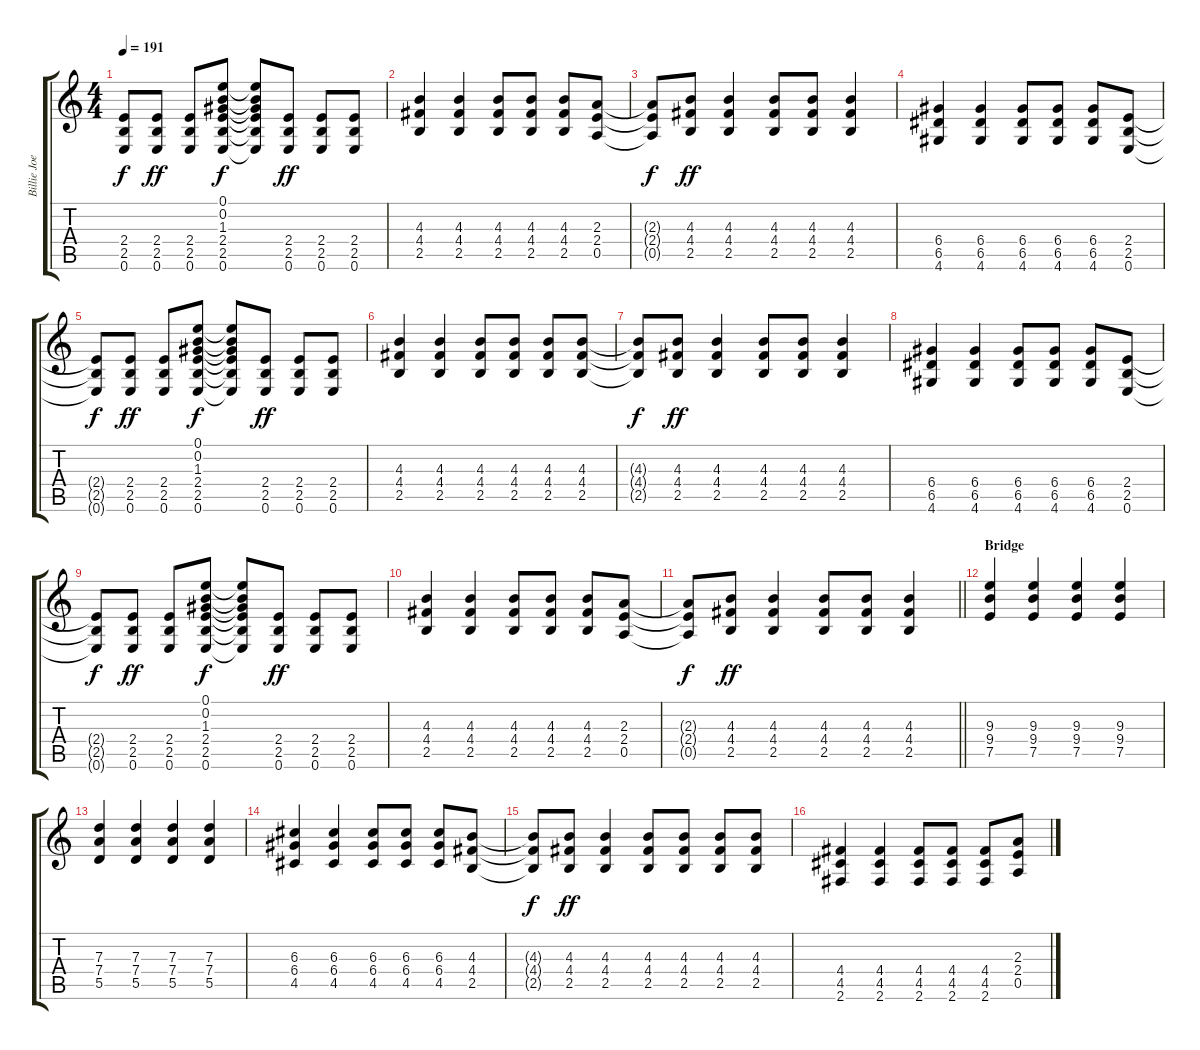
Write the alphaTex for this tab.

\track ("Billie Joe Armstrong (Guitar)" "Billie Joe") {instrument distortionguitar}
\staff {score tabs}
\tuning (E4 B3 G3 D3 A2 E2) {hide}
\ts (4 4)
\tempo 191
\clef g2
\ks c
(2.4{t} 2.5{t} 0.6{t}).8{dy f} (2.4 2.5 0.6).8{dy ff} (2.4 2.5 0.6).8 (0.1 0.2 1.3 2.4 2.5 0.6).8{dy f} (0.1{t} 0.2{t} 1.3{t} 2.4{t} 2.5{t} 0.6{t}).8 (2.4 2.5 0.6).8{dy ff} (2.4 2.5 0.6).8 (2.4 2.5 0.6).8 |
(4.3 4.4 2.5).4 (4.3 4.4 2.5).4 (4.3 4.4 2.5).8 (4.3 4.4 2.5).8 (4.3 4.4 2.5).8 (2.3 2.4 0.5).8 |
(2.3{t} 2.4{t} 0.5{t}).8{dy f} (4.3 4.4 2.5).8{dy ff} (4.3 4.4 2.5).4 (4.3 4.4 2.5).8 (4.3 4.4 2.5).8 (4.3 4.4 2.5).4 |
(6.4 6.5 4.6).4 (6.4 6.5 4.6).4 (6.4 6.5 4.6).8 (6.4 6.5 4.6).8 (6.4 6.5 4.6).8 (2.4 2.5 0.6).8 |
(2.4{t} 2.5{t} 0.6{t}).8{dy f} (2.4 2.5 0.6).8{dy ff} (2.4 2.5 0.6).8 (0.1 0.2 1.3 2.4 2.5 0.6).8{dy f} (0.1{t} 0.2{t} 1.3{t} 2.4{t} 2.5{t} 0.6{t}).8 (2.4 2.5 0.6).8{dy ff} (2.4 2.5 0.6).8 (2.4 2.5 0.6).8 |
(4.3 4.4 2.5).4 (4.3 4.4 2.5).4 (4.3 4.4 2.5).8 (4.3 4.4 2.5).8 (4.3 4.4 2.5).8 (4.3 4.4 2.5).8 |
(4.3{t} 4.4{t} 2.5{t}).8{dy f} (4.3 4.4 2.5).8{dy ff} (4.3 4.4 2.5).4 (4.3 4.4 2.5).8 (4.3 4.4 2.5).8 (4.3 4.4 2.5).4 |
(6.4 6.5 4.6).4 (6.4 6.5 4.6).4 (6.4 6.5 4.6).8 (6.4 6.5 4.6).8 (6.4 6.5 4.6).8 (2.4 2.5 0.6).8 |
(2.4{t} 2.5{t} 0.6{t}).8{dy f} (2.4 2.5 0.6).8{dy ff} (2.4 2.5 0.6).8 (0.1 0.2 1.3 2.4 2.5 0.6).8{dy f} (0.1{t} 0.2{t} 1.3{t} 2.4{t} 2.5{t} 0.6{t}).8 (2.4 2.5 0.6).8{dy ff} (2.4 2.5 0.6).8 (2.4 2.5 0.6).8 |
(4.3 4.4 2.5).4 (4.3 4.4 2.5).4 (4.3 4.4 2.5).8 (4.3 4.4 2.5).8 (4.3 4.4 2.5).8 (2.3 2.4 0.5).8 |
\barLineRight lightlight
(2.3{t} 2.4{t} 0.5{t}).8{dy f} (4.3 4.4 2.5).8{dy ff} (4.3 4.4 2.5).4 (4.3 4.4 2.5).8 (4.3 4.4 2.5).8 (4.3 4.4 2.5).4 |
\section ("" "Bridge")
(9.3 9.4 7.5).4 (9.3 9.4 7.5).4 (9.3 9.4 7.5).4 (9.3 9.4 7.5).4 |
(7.3 7.4 5.5).4 (7.3 7.4 5.5).4 (7.3 7.4 5.5).4 (7.3 7.4 5.5).4 |
(6.3 6.4 4.5).4 (6.3 6.4 4.5).4 (6.3 6.4 4.5).8 (6.3 6.4 4.5).8 (6.3 6.4 4.5).8 (4.3 4.4 2.5).8 |
(4.3{t} 4.4{t} 2.5{t}).8{dy f} (4.3 4.4 2.5).8{dy ff} (4.3 4.4 2.5).4 (4.3 4.4 2.5).8 (4.3 4.4 2.5).8 (4.3 4.4 2.5).8 (4.3 4.4 2.5).8 |
(4.4 4.5 2.6).4 (4.4 4.5 2.6).4 (4.4 4.5 2.6).8 (4.4 4.5 2.6).8 (4.4 4.5 2.6).8 (2.3 2.4 0.5).8
